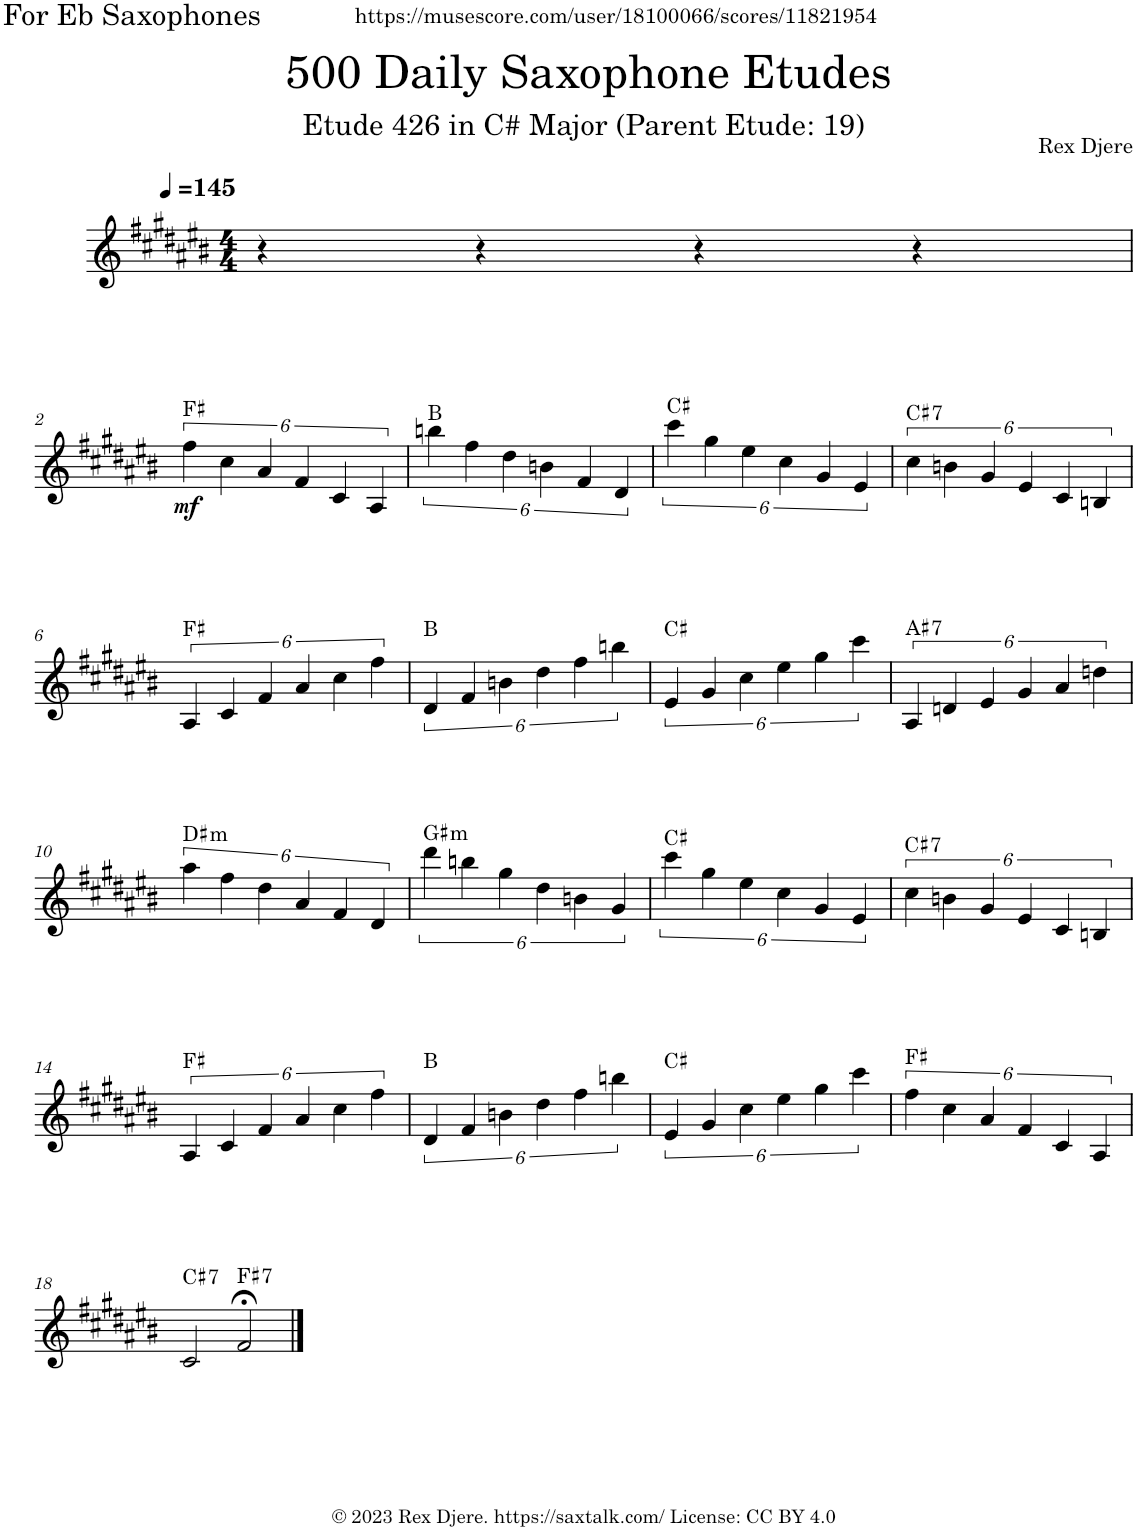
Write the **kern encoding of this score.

**kern	**dynam	**harte
*part1	*part1	*part1
*staff1	*staff1	*
*I"Alto Saxophone	*	*
*I'A. Sax.	*	*
*clefG2	*	*
*Trd5c9	*	*
*k[f#c#g#d#a#e#b#]	*	*
*M4/4	*	*
*MM145	*	*
=1	=1	=1
4r	.	.
4r	.	.
4r	.	.
4r	.	.
!!LO:LB:g=z
=2	=2	=2
!	!LO:DY:b	!
6ff#\	mf	F#:maj
6cc#\	.	.
6a#/	.	.
6f#/	.	.
6c#/	.	.
6A#/	.	.
=3	=3	=3
6bbn\	.	B:maj
6ff#\	.	.
6dd#\	.	.
6bn\	.	.
6f#/	.	.
6d#/	.	.
=4	=4	=4
6ccc#\	.	C#:maj
6gg#\	.	.
6ee#\	.	.
6cc#\	.	.
6g#/	.	.
6e#/	.	.
=5	=5	=5
!	!	!LO:H:kt=7
6cc#\	.	C#:7
6bn\	.	.
6g#/	.	.
6e#/	.	.
6c#/	.	.
6Bn/	.	.
!!LO:LB:g=z
=6	=6	=6
6A#/	.	F#:maj
6c#/	.	.
6f#/	.	.
6a#/	.	.
6cc#\	.	.
6ff#\	.	.
=7	=7	=7
6d#/	.	B:maj
6f#/	.	.
6bn\	.	.
6dd#\	.	.
6ff#\	.	.
6bbn\	.	.
=8	=8	=8
6e#/	.	C#:maj
6g#/	.	.
6cc#\	.	.
6ee#\	.	.
6gg#\	.	.
6ccc#\	.	.
=9	=9	=9
!	!	!LO:H:kt=7
6A#/	.	A#:7
6dn/	.	.
6e#/	.	.
6g#/	.	.
6a#/	.	.
6ddn\	.	.
!!LO:LB:g=z
=10	=10	=10
!	!	!LO:H:kt=m
6aa#\	.	D#:min
6ff#\	.	.
6dd#\	.	.
6a#/	.	.
6f#/	.	.
6d#/	.	.
=11	=11	=11
!	!	!LO:H:kt=m
6ddd#\	.	G#:min
6bbn\	.	.
6gg#\	.	.
6dd#\	.	.
6bn\	.	.
6g#/	.	.
=12	=12	=12
6ccc#\	.	C#:maj
6gg#\	.	.
6ee#\	.	.
6cc#\	.	.
6g#/	.	.
6e#/	.	.
=13	=13	=13
!	!	!LO:H:kt=7
6cc#\	.	C#:7
6bn\	.	.
6g#/	.	.
6e#/	.	.
6c#/	.	.
6Bn/	.	.
!!LO:LB:g=z
=14	=14	=14
6A#/	.	F#:maj
6c#/	.	.
6f#/	.	.
6a#/	.	.
6cc#\	.	.
6ff#\	.	.
=15	=15	=15
6d#/	.	B:maj
6f#/	.	.
6bn\	.	.
6dd#\	.	.
6ff#\	.	.
6bbn\	.	.
=16	=16	=16
6e#/	.	C#:maj
6g#/	.	.
6cc#\	.	.
6ee#\	.	.
6gg#\	.	.
6ccc#\	.	.
=17	=17	=17
6ff#\	.	F#:maj
6cc#\	.	.
6a#/	.	.
6f#/	.	.
6c#/	.	.
6A#/	.	.
!!LO:LB:g=z
=18	=18	=18
!	!	!LO:H:kt=7
2c#/	.	C#:7
!	!	!LO:H:kt=7
2f#;</	.	F#:7
==	==	==
*-	*-	*-
